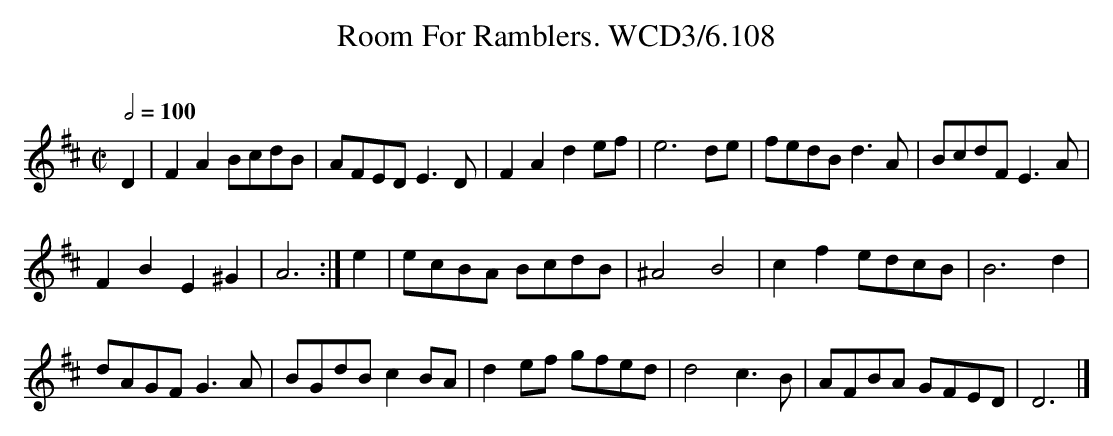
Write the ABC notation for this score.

X:1
T:Room For Ramblers. WCD3/6.108
O:
M:C|
L:1/8
Q:1/2=100
K:D
D2|F2A2 BcdB|AFED E3 D|F2A2d2 ef|e6 de|fedB d3 A|BcdF E3 A|
F2B2E2^G2|A6:|e2|ecBA BcdB|^A4 B4|c2f2 edcB|B6 d2|
dAGF G3 A|BGdB c2 BA|d2 ef gfed|d4 c3 B|AFBA GFED|D6|]
